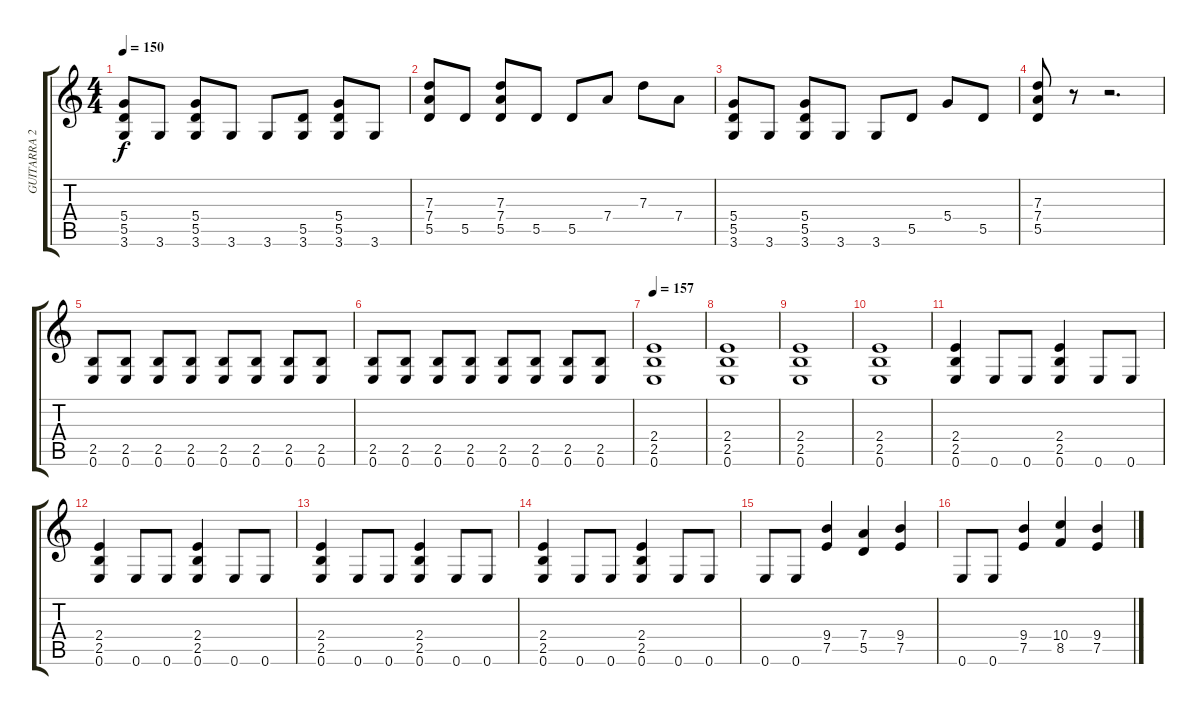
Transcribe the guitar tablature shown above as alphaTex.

\track ("GUITARRA 2" "GUITARRA 2") {instrument distortionguitar}
\staff {score tabs}
\tuning (E4 B3 G3 D3 A2 E2) {hide}
\ts (4 4)
\tempo 150
\clef g2
\ks c
(5.4 5.5 3.6).8{dy f} 3.6.8 (5.4 5.5 3.6).8 3.6.8 3.6.8 (5.5 3.6).8 (5.4 5.5 3.6).8 3.6.8 |
(7.3 7.4 5.5).8 5.5.8 (7.3 7.4 5.5).8 5.5.8 5.5.8 7.4.8 7.3.8 7.4.8 |
(5.4 5.5 3.6).8 3.6.8 (5.4 5.5 3.6).8 3.6.8 3.6.8 5.5.8 5.4.8 5.5.8 |
(7.3 7.4 5.5).8 r.8 r.2{d} |
(2.5 0.6).8{volume 10} (2.5 0.6).8 (2.5 0.6).8 (2.5 0.6).8 (2.5 0.6).8 (2.5 0.6).8 (2.5 0.6).8{volume 13} (2.5 0.6).8 |
(2.5 0.6).8 (2.5 0.6).8 (2.5 0.6).8 (2.5 0.6).8 (2.5 0.6).8 (2.5 0.6).8 (2.5 0.6).8 (2.5 0.6).8 |
\tempo 157
(2.4 2.5 0.6).1{volume 13} |
(2.4 2.5 0.6).1 |
(2.4 2.5 0.6).1 |
(2.4 2.5 0.6).1 |
(2.4 2.5 0.6).4 0.6.8 0.6.8 (2.4 2.5 0.6).4 0.6.8 0.6.8 |
(2.4 2.5 0.6).4 0.6.8 0.6.8 (2.4 2.5 0.6).4 0.6.8 0.6.8 |
(2.4 2.5 0.6).4 0.6.8 0.6.8 (2.4 2.5 0.6).4 0.6.8 0.6.8 |
(2.4 2.5 0.6).4 0.6.8 0.6.8 (2.4 2.5 0.6).4 0.6.8 0.6.8 |
0.6.8 0.6.8 (9.4 7.5).4 (7.4 5.5).4 (9.4 7.5).4 |
0.6.8 0.6.8 (9.4 7.5).4 (10.4 8.5).4 (9.4 7.5).4
